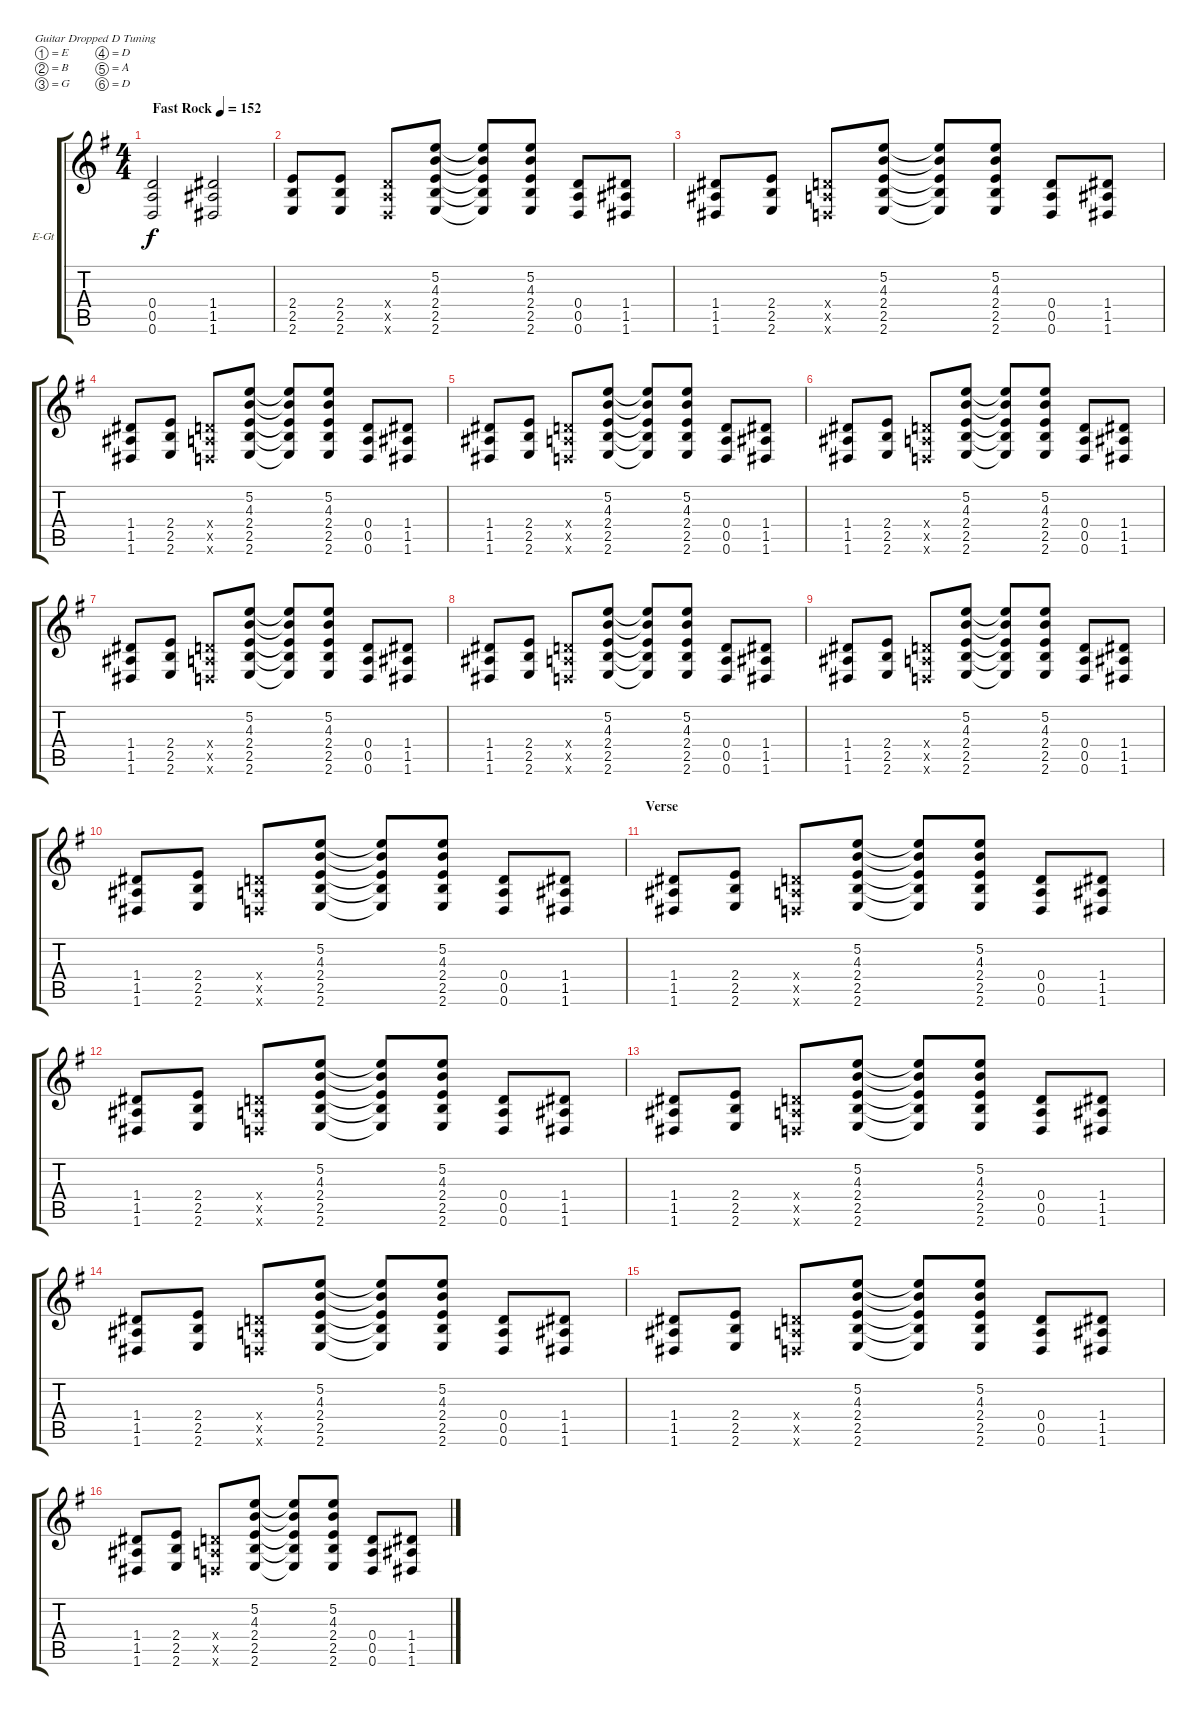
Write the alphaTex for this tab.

\defaultSystemsLayout 4
\bracketExtendMode groupsimilarinstruments
\firstSystemTrackNameOrientation horizontal
\otherSystemsTrackNameOrientation horizontal
\track ("Electric Guitar" "E-Gt") {instrument distortionguitar}
\staff {score tabs}
\tuning (E4 B3 G3 D3 A2 D2)
\ts (4 4)
\tempo (152 "Fast Rock")
\clef g2
\ks g
(0.6 0.5 0.4).2{dy f instrument distortionguitar} (1.6 1.5 1.4).2 |
(2.6 2.5 2.4).8 (2.6 2.5 2.4).8 (0.6{x} 0.5{x} 0.4{x}).8 (2.6 2.5 2.4 4.3 5.2).8 (5.2{t} 4.3{t} 2.4{t} 2.5{t} 2.6{t}).8 (5.2 4.3 2.4 2.5 2.6).8 (0.6 0.5 0.4).8 (1.4 1.5 1.6).8 |
(1.6 1.5 1.4).8 (2.6 2.5 2.4).8 (0.6{x} 0.5{x} 0.4{x}).8 (2.6 2.5 2.4 4.3 5.2).8 (5.2{t} 4.3{t} 2.4{t} 2.5{t} 2.6{t}).8 (5.2 4.3 2.4 2.5 2.6).8 (0.6 0.5 0.4).8 (1.4 1.5 1.6).8 |
(1.6 1.5 1.4).8 (2.6 2.5 2.4).8 (0.6{x} 0.5{x} 0.4{x}).8 (2.6 2.5 2.4 4.3 5.2).8 (5.2{t} 4.3{t} 2.4{t} 2.5{t} 2.6{t}).8 (5.2 4.3 2.4 2.5 2.6).8 (0.6 0.5 0.4).8 (1.4 1.5 1.6).8 |
(1.6 1.5 1.4).8 (2.6 2.5 2.4).8 (0.6{x} 0.5{x} 0.4{x}).8 (2.6 2.5 2.4 4.3 5.2).8 (5.2{t} 4.3{t} 2.4{t} 2.5{t} 2.6{t}).8 (5.2 4.3 2.4 2.5 2.6).8 (0.6 0.5 0.4).8 (1.4 1.5 1.6).8 |
(1.6 1.5 1.4).8 (2.6 2.5 2.4).8 (0.6{x} 0.5{x} 0.4{x}).8 (2.6 2.5 2.4 4.3 5.2).8 (5.2{t} 4.3{t} 2.4{t} 2.5{t} 2.6{t}).8 (5.2 4.3 2.4 2.5 2.6).8 (0.6 0.5 0.4).8 (1.4 1.5 1.6).8 |
(1.6 1.5 1.4).8 (2.6 2.5 2.4).8 (0.6{x} 0.5{x} 0.4{x}).8 (2.6 2.5 2.4 4.3 5.2).8 (5.2{t} 4.3{t} 2.4{t} 2.5{t} 2.6{t}).8 (5.2 4.3 2.4 2.5 2.6).8 (0.6 0.5 0.4).8 (1.4 1.5 1.6).8 |
(1.6 1.5 1.4).8 (2.6 2.5 2.4).8 (0.6{x} 0.5{x} 0.4{x}).8 (2.6 2.5 2.4 4.3 5.2).8 (5.2{t} 4.3{t} 2.4{t} 2.5{t} 2.6{t}).8 (5.2 4.3 2.4 2.5 2.6).8 (0.6 0.5 0.4).8 (1.4 1.5 1.6).8 |
(1.6 1.5 1.4).8 (2.6 2.5 2.4).8 (0.6{x} 0.5{x} 0.4{x}).8 (2.6 2.5 2.4 4.3 5.2).8 (5.2{t} 4.3{t} 2.4{t} 2.5{t} 2.6{t}).8 (5.2 4.3 2.4 2.5 2.6).8 (0.6 0.5 0.4).8 (1.4 1.5 1.6).8 |
(1.6 1.5 1.4).8 (2.6 2.5 2.4).8 (0.6{x} 0.5{x} 0.4{x}).8 (2.6 2.5 2.4 4.3 5.2).8 (5.2{t} 4.3{t} 2.4{t} 2.5{t} 2.6{t}).8 (5.2 4.3 2.4 2.5 2.6).8 (0.6 0.5 0.4).8 (1.4 1.5 1.6).8 |
\section ("" "Verse")
(1.6 1.5 1.4).8 (2.6 2.5 2.4).8 (0.6{x} 0.5{x} 0.4{x}).8 (2.6 2.5 2.4 4.3 5.2).8 (5.2{t} 4.3{t} 2.4{t} 2.5{t} 2.6{t}).8 (5.2 4.3 2.4 2.5 2.6).8 (0.6 0.5 0.4).8 (1.4 1.5 1.6).8 |
(1.6 1.5 1.4).8 (2.6 2.5 2.4).8 (0.6{x} 0.5{x} 0.4{x}).8 (2.6 2.5 2.4 4.3 5.2).8 (5.2{t} 4.3{t} 2.4{t} 2.5{t} 2.6{t}).8 (5.2 4.3 2.4 2.5 2.6).8 (0.6 0.5 0.4).8 (1.4 1.5 1.6).8 |
(1.6 1.5 1.4).8 (2.6 2.5 2.4).8 (0.6{x} 0.5{x} 0.4{x}).8 (2.6 2.5 2.4 4.3 5.2).8 (5.2{t} 4.3{t} 2.4{t} 2.5{t} 2.6{t}).8 (5.2 4.3 2.4 2.5 2.6).8 (0.6 0.5 0.4).8 (1.4 1.5 1.6).8 |
(1.6 1.5 1.4).8 (2.6 2.5 2.4).8 (0.6{x} 0.5{x} 0.4{x}).8 (2.6 2.5 2.4 4.3 5.2).8 (5.2{t} 4.3{t} 2.4{t} 2.5{t} 2.6{t}).8 (5.2 4.3 2.4 2.5 2.6).8 (0.6 0.5 0.4).8 (1.4 1.5 1.6).8 |
(1.6 1.5 1.4).8 (2.6 2.5 2.4).8 (0.6{x} 0.5{x} 0.4{x}).8 (2.6 2.5 2.4 4.3 5.2).8 (5.2{t} 4.3{t} 2.4{t} 2.5{t} 2.6{t}).8 (5.2 4.3 2.4 2.5 2.6).8 (0.6 0.5 0.4).8 (1.4 1.5 1.6).8 |
(1.6 1.5 1.4).8 (2.6 2.5 2.4).8 (0.6{x} 0.5{x} 0.4{x}).8 (2.6 2.5 2.4 4.3 5.2).8 (5.2{t} 4.3{t} 2.4{t} 2.5{t} 2.6{t}).8 (5.2 4.3 2.4 2.5 2.6).8 (0.6 0.5 0.4).8 (1.4 1.5 1.6).8
